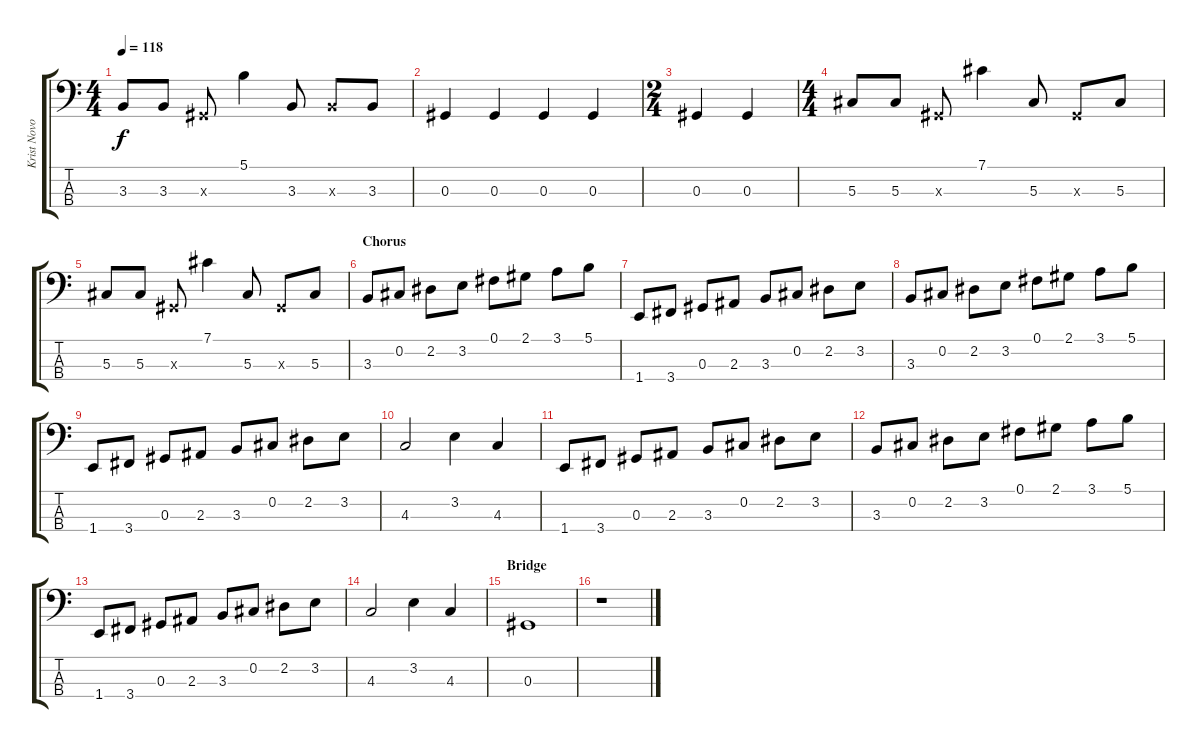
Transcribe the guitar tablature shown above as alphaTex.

\track ("Krist Novoselic - Acoustic Bass" "Krist Novo") {instrument acousticbass}
\staff {score tabs}
\tuning (Gb2 Db2 Ab1 Eb1) {hide}
\ts (4 4)
\tempo 118
\clef f4
\ks c
3.3.8{dy f} 3.3.8 0.3{x}.8 5.1.4 3.3.8 3.3{x}.8 3.3.8 |
0.3.4 0.3.4 0.3.4 0.3.4 |
\ts (2 4)
0.3.4 0.3.4 |
\ts (4 4)
5.3.8 5.3.8 0.3{x}.8 7.1.4 5.3.8 0.3{x}.8 5.3.8 |
5.3.8 5.3.8 0.3{x}.8 7.1.4 5.3.8 0.3{x}.8 5.3.8 |
\section ("" "Chorus")
3.3.8 0.2.8 2.2.8 3.2.8 0.1.8 2.1.8 3.1.8 5.1.8 |
1.4.8 3.4.8 0.3.8 2.3.8 3.3.8 0.2.8 2.2.8 3.2.8 |
3.3.8 0.2.8 2.2.8 3.2.8 0.1.8 2.1.8 3.1.8 5.1.8 |
1.4.8 3.4.8 0.3.8 2.3.8 3.3.8 0.2.8 2.2.8 3.2.8 |
4.3.2 3.2.4 4.3.4 |
1.4.8 3.4.8 0.3.8 2.3.8 3.3.8 0.2.8 2.2.8 3.2.8 |
3.3.8 0.2.8 2.2.8 3.2.8 0.1.8 2.1.8 3.1.8 5.1.8 |
1.4.8 3.4.8 0.3.8 2.3.8 3.3.8 0.2.8 2.2.8 3.2.8 |
4.3.2 3.2.4 4.3.4 |
\section ("" "Bridge")
0.3.1 |
r.1
